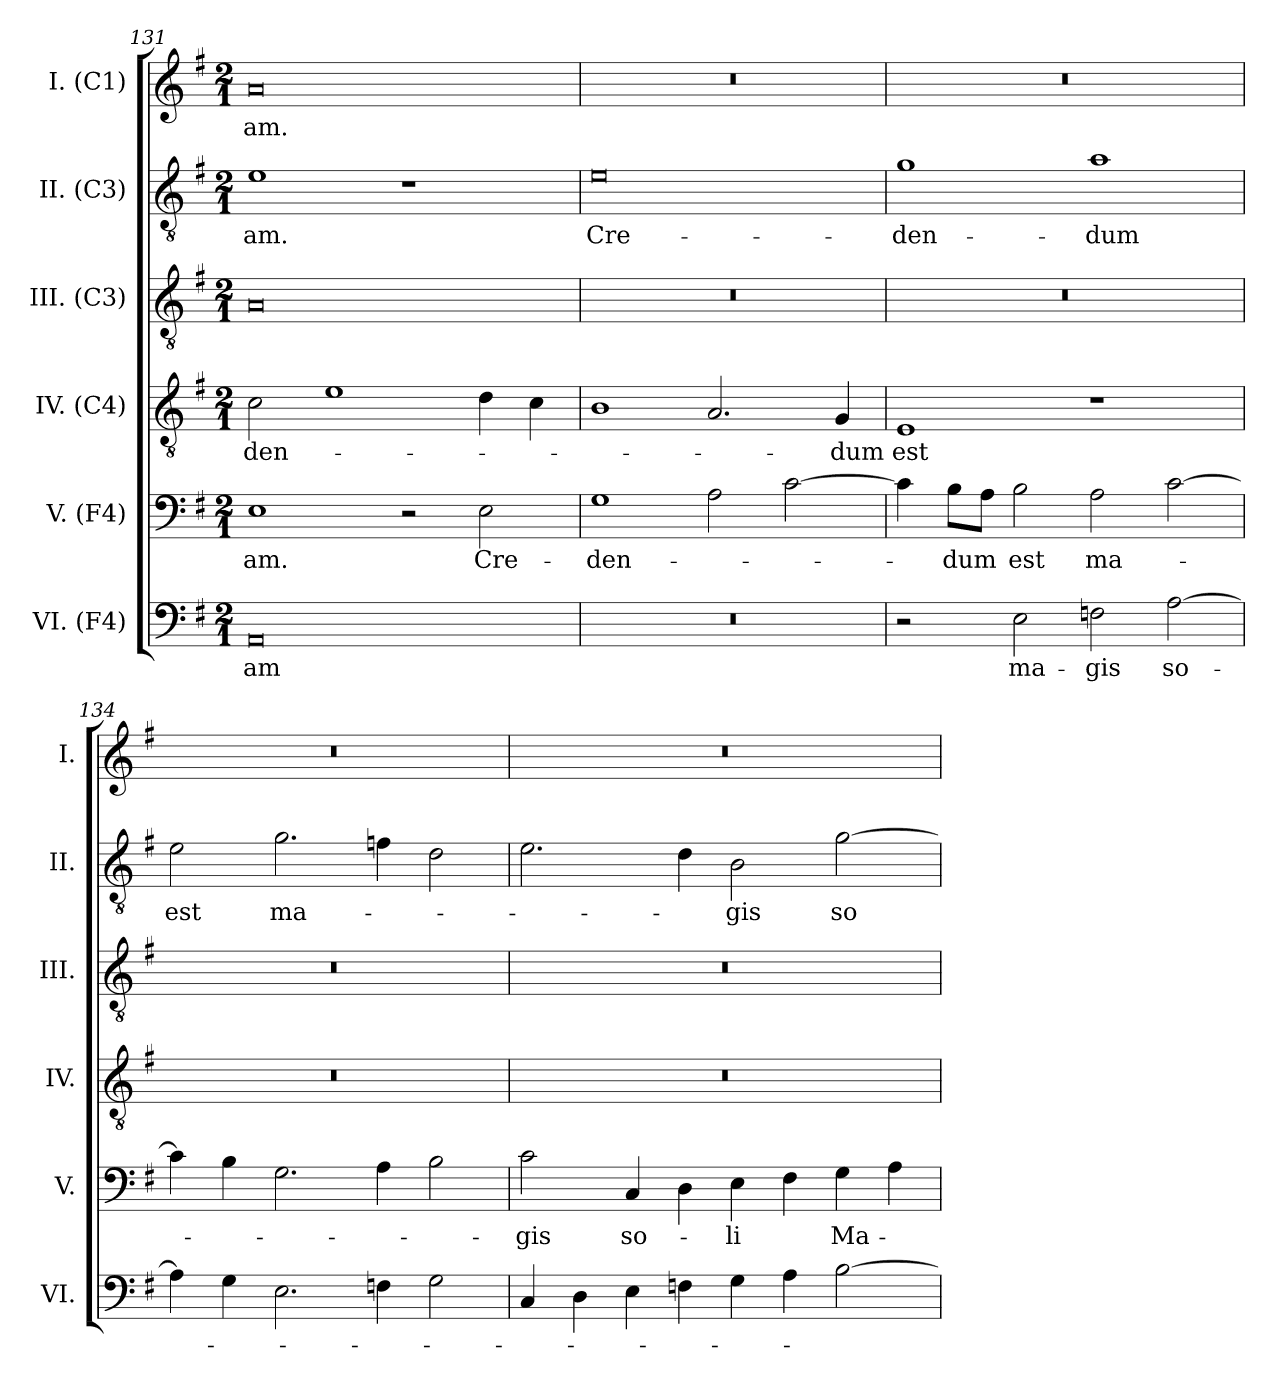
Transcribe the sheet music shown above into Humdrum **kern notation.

**kern	**text	**kern	**text	**kern	**text	**kern	**kern	**text	**kern	**text
*part6	*part6	*part5	*part5	*part4	*part4	*part3	*part2	*part2	*part1	*part1
*staff6	*staff6	*staff5	*staff5	*staff4	*staff4	*staff3	*staff2	*staff2	*staff1	*staff1
*I"VI. (F4)	*	*I"V. (F4)	*	*I"IV. (C4)	*	*I"III. (C3)	*I"II. (C3)	*	*I"I. (C1)	*
*I'VI.	*	*I'V.	*	*I'IV.	*	*I'III.	*I'II.	*	*I'I.	*
*clefF4	*	*clefF4	*	*clefGv2	*	*clefGv2	*clefGv2	*	*clefG2	*
*	*	*	*	*ITrd7c12	*	*ITrd7c12	*ITrd7c12	*	*	*
*k[f#]	*	*k[f#]	*	*k[f#]	*	*k[f#]	*k[f#]	*	*k[f#]	*
*G:	*	*G:	*	*G:	*	*G:	*G:	*	*G:	*
*M2/1	*	*M2/1	*	*M2/1	*	*M2/1	*M2/1	*	*M2/1	*
=131	=131	=131	=131	=131	=131	=131	=131	=131	=131	=131
!	!LO:LY:b:color=#000000	!	!	!	!	!	!	!	!	!
!	!	!	!LO:LY:b:color=#000000	!	!	!	!	!	!	!
!	!	!	!	!	!LO:LY:b:color=#000000	!	!	!	!	!
!	!	!	!	!	!	!	!	!LO:LY:b:color=#000000	!	!
!	!	!	!	!	!	!	!	!	!	!LO:LY:b:color=#000000
0AAi	-am	1Ei	-am.	2Ci\	-den-	0AAi	1Ei	-am.	0ai	-am.
.	.	.	.	1Ei	.	.	.	.	.	.
.	.	2r	.	.	.	.	1r	.	.	.
!	!	!	!LO:LY:b:color=#000000	!	!	!	!	!	!	!
.	.	2Ei\	Cre-	4Di\	.	.	.	.	.	.
.	.	.	.	4Ci\	.	.	.	.	.	.
=132	=132	=132	=132	=132	=132	=132	=132	=132	=132	=132
!LO:N:vis=1	!	!	!	!	!	!	!	!	!	!
!	!	!	!LO:LY:b:color=#000000	!	!	!LO:N:vis=1	!	!	!	!
!	!	!	!	!	!	!	!	!LO:LY:b:color=#000000	!LO:N:vis=1	!
0r	.	1Gi	-den-	1BBi	.	0r	0Ei	Cre-	0r	.
.	.	2Ai\	.	2.AAi/	.	.	.	.	.	.
.	.	[2ci\	.	.	.	.	.	.	.	.
!	!	!	!	!	!LO:LY:b:color=#000000	!	!	!	!	!
.	.	.	.	4GGi/	-dum	.	.	.	.	.
=133	=133	=133	=133	=133	=133	=133	=133	=133	=133	=133
!	!	!	!	!	!LO:LY:b:color=#000000	!LO:N:vis=1	!	!	!	!
!	!	!	!	!	!	!	!	!LO:LY:b:color=#000000	!LO:N:vis=1	!
2r	.	4ci\]	.	1EEi	est	0r	1Gi	-den-	0r	.
!	!	!	!LO:LY:b:color=#000000	!	!	!	!	!	!	!
.	.	8Bi\L	-dum	.	.	.	.	.	.	.
.	.	8Ai\J	.	.	.	.	.	.	.	.
!	!LO:LY:b:color=#000000	!	!	!	!	!	!	!	!	!
!	!	!	!LO:LY:b:color=#000000	!	!	!	!	!	!	!
2Ei\	ma-	2Bi\	est	.	.	.	.	.	.	.
!	!LO:LY:b:color=#000000	!	!	!	!	!	!	!	!	!
!	!	!	!LO:LY:b:color=#000000	!	!	!	!	!	!	!
!	!	!	!	!	!	!	!	!LO:LY:b:color=#000000	!	!
2Fi\	-gis	2Ai\	ma-	1r	.	.	1Ai	-dum	.	.
!	!LO:LY:b:color=#000000	!	!	!	!	!	!	!	!	!
[2Ai\	so-	[2ci\	.	.	.	.	.	.	.	.
!!LO:LB:g=z
=134	=134	=134	=134	=134	=134	=134	=134	=134	=134	=134
!	!	!	!	!LO:N:vis=1	!	!LO:N:vis=1	!	!	!	!
!	!	!	!	!	!	!	!	!LO:LY:b:color=#000000	!LO:N:vis=1	!
4Ai\]	.	4ci\]	.	0r	.	0r	2Ei\	est	0r	.
4Gi\	.	4Bi\	.	.	.	.	.	.	.	.
!	!	!	!	!	!	!	!	!LO:LY:b:color=#000000	!	!
2.Ei\	.	2.Gi\	.	.	.	.	2.Gi\	ma-	.	.
4Fi\	.	4Ai\	.	.	.	.	4Fi\	.	.	.
2Gi\	.	2Bi\	.	.	.	.	2Di\	.	.	.
=135	=135	=135	=135	=135	=135	=135	=135	=135	=135	=135
!	!	!	!LO:LY:b:color=#000000	!LO:N:vis=1	!	!LO:N:vis=1	!	!	!LO:N:vis=1	!
4Ci/	.	2ci\	-gis	0r	.	0r	2.Ei\	.	0r	.
4Di\	.	.	.	.	.	.	.	.	.	.
!	!	!	!LO:LY:b:color=#000000	!	!	!	!	!	!	!
4Ei\	.	4Ci/	so-	.	.	.	.	.	.	.
4Fi\	.	4Di\	.	.	.	.	4Di\	.	.	.
!	!	!	!LO:LY:b:color=#000000	!	!	!	!	!	!	!
!	!	!	!	!	!	!	!	!LO:LY:b:color=#000000	!	!
4Gi\	.	4Ei\	-li	.	.	.	2BBi\	-gis	.	.
4Ai\	.	4F#i\	.	.	.	.	.	.	.	.
!	!	!	!LO:LY:b:color=#000000	!	!	!	!	!	!	!
!	!	!	!	!	!	!	!	!LO:LY:b:color=#000000	!	!
[2Bi\	.	4Gi\	Ma-	.	.	.	[2Gi\	so-	.	.
.	.	4Ai\	.	.	.	.	.	.	.	.
=	=	=	=	=	=	=	=	=	=	=
*-	*-	*-	*-	*-	*-	*-	*-	*-	*-	*-
